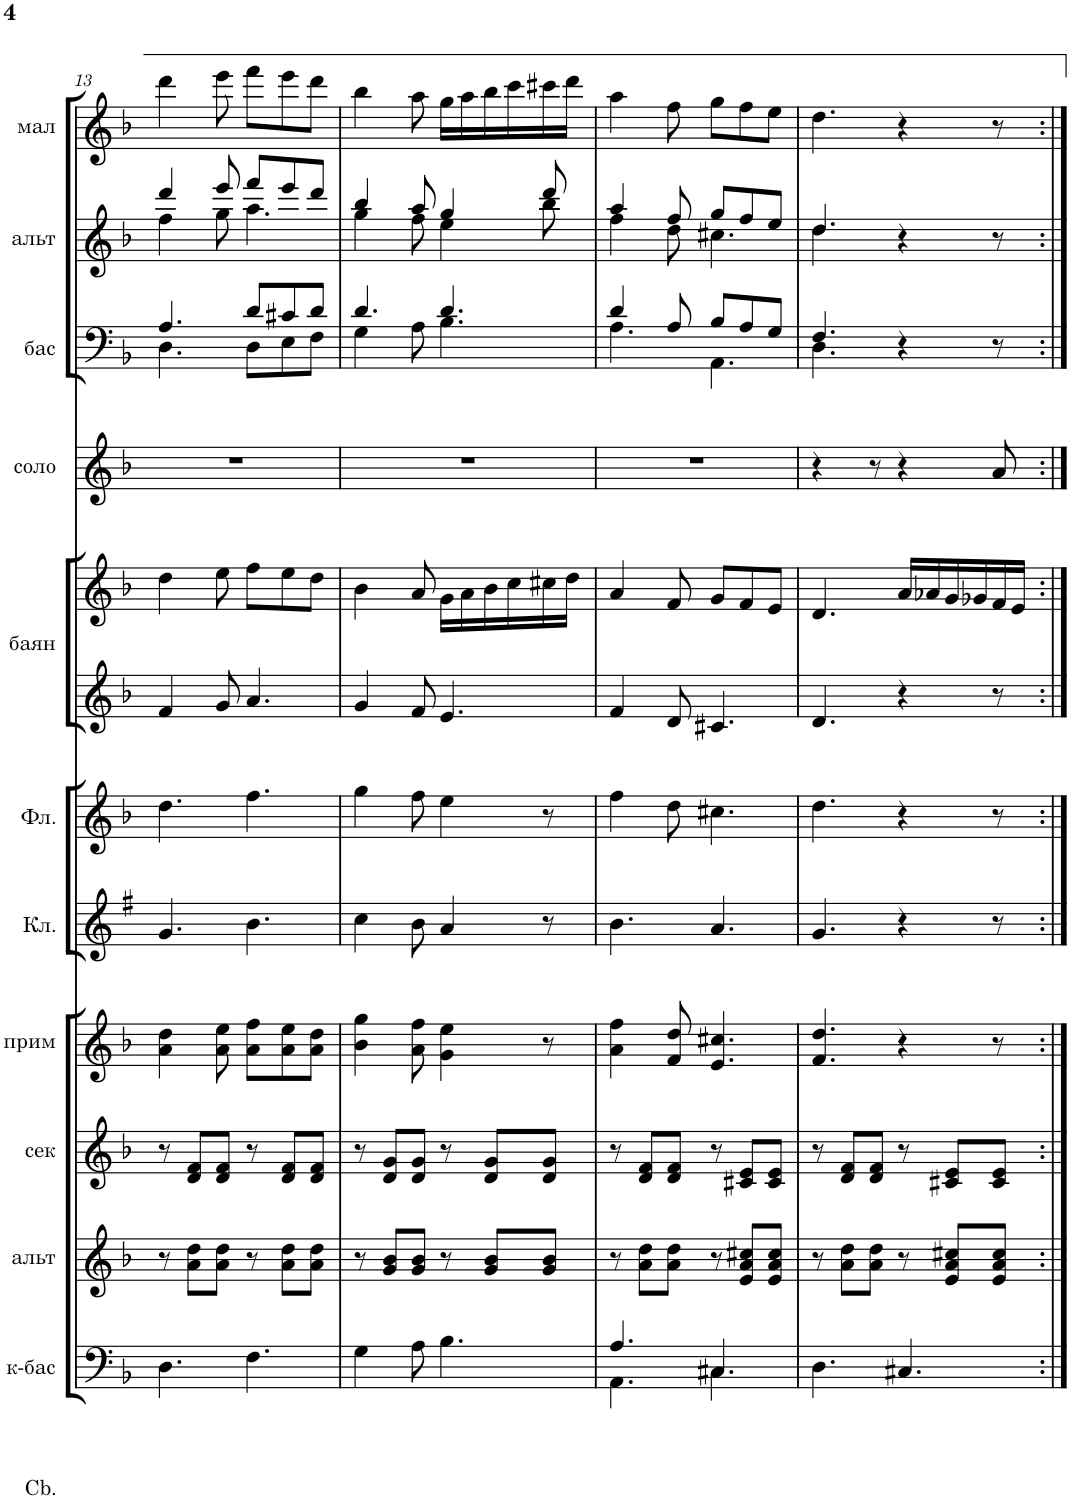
**kern	**kern	**kern	**kern	**kern	**kern	**kern	**kern	**kern	**kern	**kern	**kern	**kern
*part12	*part11	*part10	*part9	*part8	*part7	*part6	*part5	*part5	*part4	*part3	*part2	*part1
*staff13	*staff12	*staff11	*staff10	*staff9	*staff8	*staff7	*staff6	*staff5	*staff4	*staff3	*staff2	*staff1
*I"Contrabasses	*I"Контрабас	*I"Альтовые	*I"Секунды	*I"Примы	*I"Кларнет	*I"Флейта	*I"Баяны	*	*I"Соло	*I"Басовые	*I"Альтовые	*I"Малые
*I'Cb.	*	*	*	*	*	*	*	*	*	*	*	*
!!LO:PB:g=z
*clefG2	*clefF4	*clefG2	*clefG2	*clefG2	*clefG2	*clefG2	*clefG2	*clefG2	*clefG2	*clefF4	*clefG2	*clefG2
*Trd7c12	*Trd7c12	*	*	*	*Trd1c2	*	*	*	*	*	*	*
*k[b-]	*k[b-]	*k[b-]	*k[b-]	*k[b-]	*k[f#]	*k[b-]	*k[b-]	*k[b-]	*k[b-]	*k[b-]	*k[b-]	*k[b-]
*M6/8	*M6/8	*M6/8	*M6/8	*M6/8	*M6/8	*M6/8	*M6/8	*M6/8	*M6/8	*M6/8	*M6/8	*M6/8
=13	=13	=13	=13	=13	=13	=13	=13	=13	=13	=13	=13	=13
*	*	*	*	*	*	*	*	*	*	*^	*^	*
2.r	4.D\	8r	8r	4a\ 4dd\	4.g/	4.dd\	4f/	4dd\	2.r	4.A/	4.D\	4ddd/	4ff\	4ddd\
.	.	8a\ 8dd\L	8d/ 8f/L	.	.	.	.	.	.	.	.	.	.	.
.	.	8a\ 8dd\J	8d/ 8f/J	8a\ 8ee\	.	.	8g/	8ee\	.	.	.	8eee/	8gg\	8eee\
.	4.F\	8r	8r	8a\ 8ff\L	4.b\	4.ff\	4.a/	8ff\L	.	8d/L	8D\L	8fff/L	4.aa\	8fff\L
.	.	8a\ 8dd\L	8d/ 8f/L	8a\ 8ee\	.	.	.	8ee\	.	8c#X/	8E\	8eee/	.	8eee\
.	.	8a\ 8dd\J	8d/ 8f/J	8a\ 8dd\J	.	.	.	8dd\J	.	8d/J	8F\J	8ddd/J	.	8ddd\J
=14	=14	=14	=14	=14	=14	=14	=14	=14	=14	=14	=14	=14	=14	=14
2.r	4G\	8r	8r	4b-\ 4gg\	4cc\	4gg\	4g/	4b-\	2.r	4.d/	4G\	4bb-/	4gg\	4bb-\
.	.	8g/ 8b-/L	8d/ 8g/L	.	.	.	.	.	.	.	.	.	.	.
.	8A\	8g/ 8b-/J	8d/ 8g/J	8a\ 8ff\	8b\	8ff\	8f/	8a/	.	.	8A\	8aa/	8ff\	8aa\
.	4.B-\	8r	8r	4g\ 4ee\	4a/	4ee\	4.e/	16g\LL	.	4.d/	4.B-\	4gg/	4ee\	16gg\LL
.	.	.	.	.	.	.	.	16a\	.	.	.	.	.	16aa\
.	.	8g/ 8b-/L	8d/ 8g/L	.	.	.	.	16b-\	.	.	.	.	.	16bb-\
.	.	.	.	.	.	.	.	16cc\	.	.	.	.	.	16ccc\
.	.	8g/ 8b-/J	8d/ 8g/J	8r	8r	8r	.	16cc#X\	.	.	.	8ddd/	8bb-\	16ccc#X\
.	.	.	.	.	.	.	.	16dd\JJ	.	.	.	.	.	16ddd\JJ
=15	=15	=15	=15	=15	=15	=15	=15	=15	=15	=15	=15	=15	=15	=15
*	*^	*	*	*	*	*	*	*	*	*	*	*	*	*
2.r	4.A/	4.AA\	8r	8r	4a\ 4ff\	4.b\	4ff\	4f/	4a/	2.r	4d/	4.A\	4aa/	4ff\	4aa\
.	.	.	8a\ 8dd\L	8d/ 8f/L	.	.	.	.	.	.	.	.	.	.	.
.	.	.	8a\ 8dd\J	8d/ 8f/J	8f/ 8dd/	.	8dd\	8d/	8f/	.	8A/	.	8ff/	8dd\	8ff\
.	4.C#X/	4.C#\	8r	8r	4.e/ 4.cc#X/	4.a/	4.cc#X\	4.c#X/	8g/L	.	8B-/L	4.AA\	8gg/L	4.cc#X\	8gg\L
.	.	.	8e/ 8a/ 8cc#X/L	8c#X/ 8e/L	.	.	.	.	8f/	.	8A/	.	8ff/	.	8ff\
.	.	.	8e/ 8a/ 8cc#/J	8c#/ 8e/J	.	.	.	.	8e/J	.	8G/J	.	8ee/J	.	8ee\J
*	*v	*v	*	*	*	*	*	*	*	*	*	*	*	*	*
=16	=16	=16	=16	=16	=16	=16	=16	=16	=16	=16	=16	=16	=16	=16
2.r	4.D\	8r	8r	4.f/ 4.dd/	4.g/	4.dd\	4.d/	4.d/	4r	4.F/	4.D\	4.dd/	4.dd\	4.dd\
.	.	8a\ 8dd\L	8d/ 8f/L	.	.	.	.	.	.	.	.	.	.	.
.	.	8a\ 8dd\J	8d/ 8f/J	.	.	.	.	.	8r	.	.	.	.	.
.	4.C#X/	8r	8r	4r	4r	4r	4r	16a/LL	4r	4r	4.ryy	4r	4.ryy	4r
.	.	.	.	.	.	.	.	16a-X/	.	.	.	.	.	.
.	.	8e/ 8a/ 8cc#X/L	8c#X/ 8e/L	.	.	.	.	16g/	.	.	.	.	.	.
.	.	.	.	.	.	.	.	16g-X/	.	.	.	.	.	.
.	.	8e/ 8a/ 8cc#/J	8c#/ 8e/J	8r	8r	8r	8r	16f/	8a/	8r	.	8r	.	8r
.	.	.	.	.	.	.	.	16e/JJ	.	.	.	.	.	.
*	*	*	*	*	*	*	*	*	*	*v	*v	*	*	*
*	*	*	*	*	*	*	*	*	*	*	*v	*v	*
=:|!	=:|!	=:|!	=:|!	=:|!	=:|!	=:|!	=:|!	=:|!	=:|!	=:|!	=:|!	=:|!
*-	*-	*-	*-	*-	*-	*-	*-	*-	*-	*-	*-	*-
